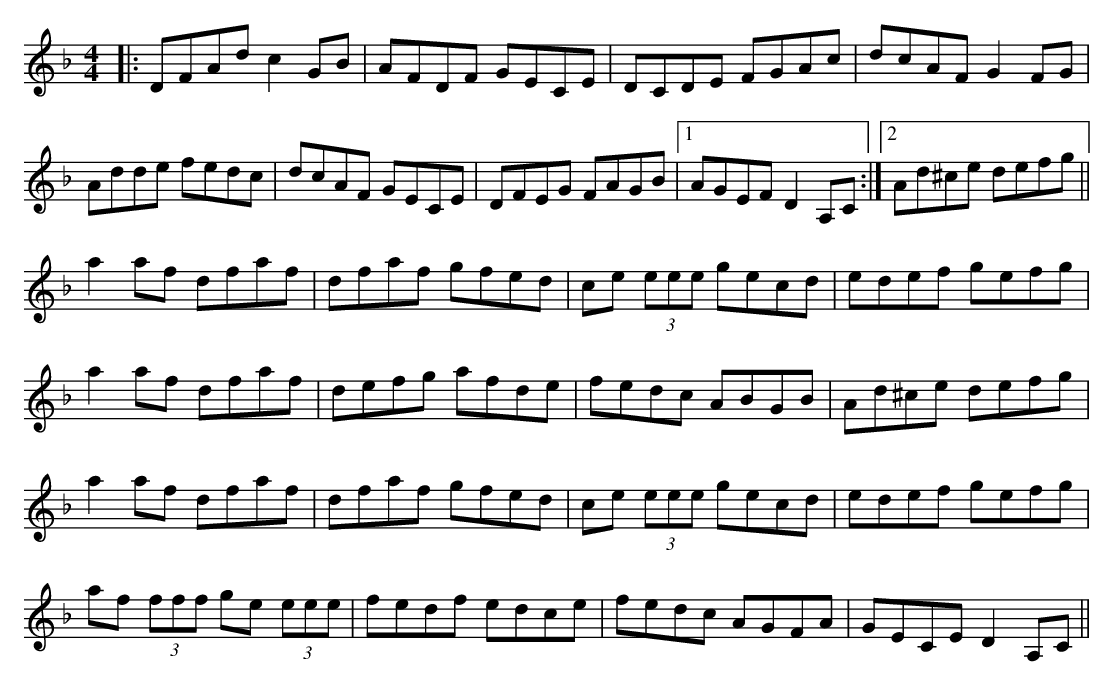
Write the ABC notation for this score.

X:1
M:4/4
K:Dmin
|:DFAd c2 GB|AFDF GECE|DCDE FGAc|dcAF G2 FG|
Adde fedc|dcAF GECE|DFEG FAGB|1 AGEF D2 A,C:|2 Ad^ce defg||
a2 af dfaf|dfaf gfed|ce (3eee gecd|edef gefg|
a2 af dfaf|defg afde|fedc ABGB|Ad^ce defg|
a2 af dfaf|dfaf gfed|ce (3eee gecd|edef gefg|
af (3fff ge (3eee|fedf edce|fedc AGFA|GECE D2 A,C||
